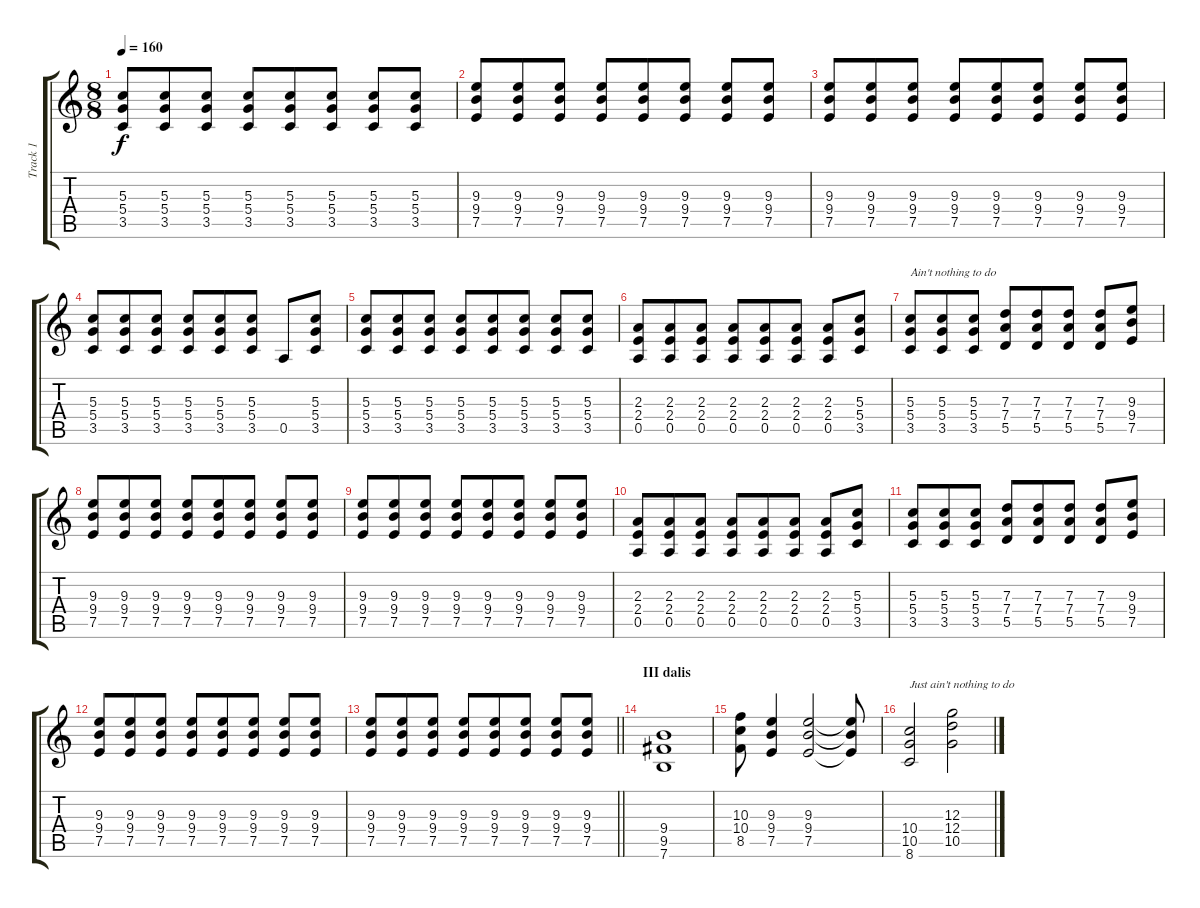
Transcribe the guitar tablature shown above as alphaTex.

\track ("Track 1" "Track 1") {instrument distortionguitar}
\staff {score tabs}
\tuning (E4 B3 G3 D3 A2 E2) {hide}
\ts (8 8)
\tempo 160
\clef g2
\ks c
(5.3 5.4 3.5).8{dy f} (5.3 5.4 3.5).8 (5.3 5.4 3.5).8 (5.3 5.4 3.5).8 (5.3 5.4 3.5).8 (5.3 5.4 3.5).8 (5.3 5.4 3.5).8 (5.3 5.4 3.5).8 |
(9.3 9.4 7.5).8 (9.3 9.4 7.5).8 (9.3 9.4 7.5).8 (9.3 9.4 7.5).8 (9.3 9.4 7.5).8 (9.3 9.4 7.5).8 (9.3 9.4 7.5).8 (9.3 9.4 7.5).8 |
(9.3 9.4 7.5).8 (9.3 9.4 7.5).8 (9.3 9.4 7.5).8 (9.3 9.4 7.5).8 (9.3 9.4 7.5).8 (9.3 9.4 7.5).8 (9.3 9.4 7.5).8 (9.3 9.4 7.5).8 |
(5.3 5.4 3.5).8 (5.3 5.4 3.5).8 (5.3 5.4 3.5).8 (5.3 5.4 3.5).8 (5.3 5.4 3.5).8 (5.3 5.4 3.5).8 0.5.8 (5.3 5.4 3.5).8 |
(5.3 5.4 3.5).8 (5.3 5.4 3.5).8 (5.3 5.4 3.5).8 (5.3 5.4 3.5).8 (5.3 5.4 3.5).8 (5.3 5.4 3.5).8 (5.3 5.4 3.5).8 (5.3 5.4 3.5).8 |
(2.3 2.4 0.5).8 (2.3 2.4 0.5).8 (2.3 2.4 0.5).8 (2.3 2.4 0.5).8 (2.3 2.4 0.5).8 (2.3 2.4 0.5).8 (2.3 2.4 0.5).8 (5.3 5.4 3.5).8 |
(5.3 5.4 3.5).8{txt "Ain't nothing to do"} (5.3 5.4 3.5).8 (5.3 5.4 3.5).8 (7.3 7.4 5.5).8 (7.3 7.4 5.5).8 (7.3 7.4 5.5).8 (7.3 7.4 5.5).8 (9.3 9.4 7.5).8 |
(9.3 9.4 7.5).8 (9.3 9.4 7.5).8 (9.3 9.4 7.5).8 (9.3 9.4 7.5).8 (9.3 9.4 7.5).8 (9.3 9.4 7.5).8 (9.3 9.4 7.5).8 (9.3 9.4 7.5).8 |
(9.3 9.4 7.5).8 (9.3 9.4 7.5).8 (9.3 9.4 7.5).8 (9.3 9.4 7.5).8 (9.3 9.4 7.5).8 (9.3 9.4 7.5).8 (9.3 9.4 7.5).8 (9.3 9.4 7.5).8 |
(2.3 2.4 0.5).8 (2.3 2.4 0.5).8 (2.3 2.4 0.5).8 (2.3 2.4 0.5).8 (2.3 2.4 0.5).8 (2.3 2.4 0.5).8 (2.3 2.4 0.5).8 (5.3 5.4 3.5).8 |
(5.3 5.4 3.5).8 (5.3 5.4 3.5).8 (5.3 5.4 3.5).8 (7.3 7.4 5.5).8 (7.3 7.4 5.5).8 (7.3 7.4 5.5).8 (7.3 7.4 5.5).8 (9.3 9.4 7.5).8 |
(9.3 9.4 7.5).8 (9.3 9.4 7.5).8 (9.3 9.4 7.5).8 (9.3 9.4 7.5).8 (9.3 9.4 7.5).8 (9.3 9.4 7.5).8 (9.3 9.4 7.5).8 (9.3 9.4 7.5).8 |
\barLineRight lightlight
(9.3 9.4 7.5).8 (9.3 9.4 7.5).8 (9.3 9.4 7.5).8 (9.3 9.4 7.5).8 (9.3 9.4 7.5).8 (9.3 9.4 7.5).8 (9.3 9.4 7.5).8 (9.3 9.4 7.5).8 |
\section ("" "III dalis")
(9.4 9.5 7.6).1 |
(10.3 10.4 8.5).8 (9.3 9.4 7.5).4 (9.3 9.4 7.5).2 (9.3{t} 9.4{t} 7.5{t}).8 |
(10.4 10.5 8.6).2{txt "Just ain't nothing to do"} (12.3 12.4 10.5).2
